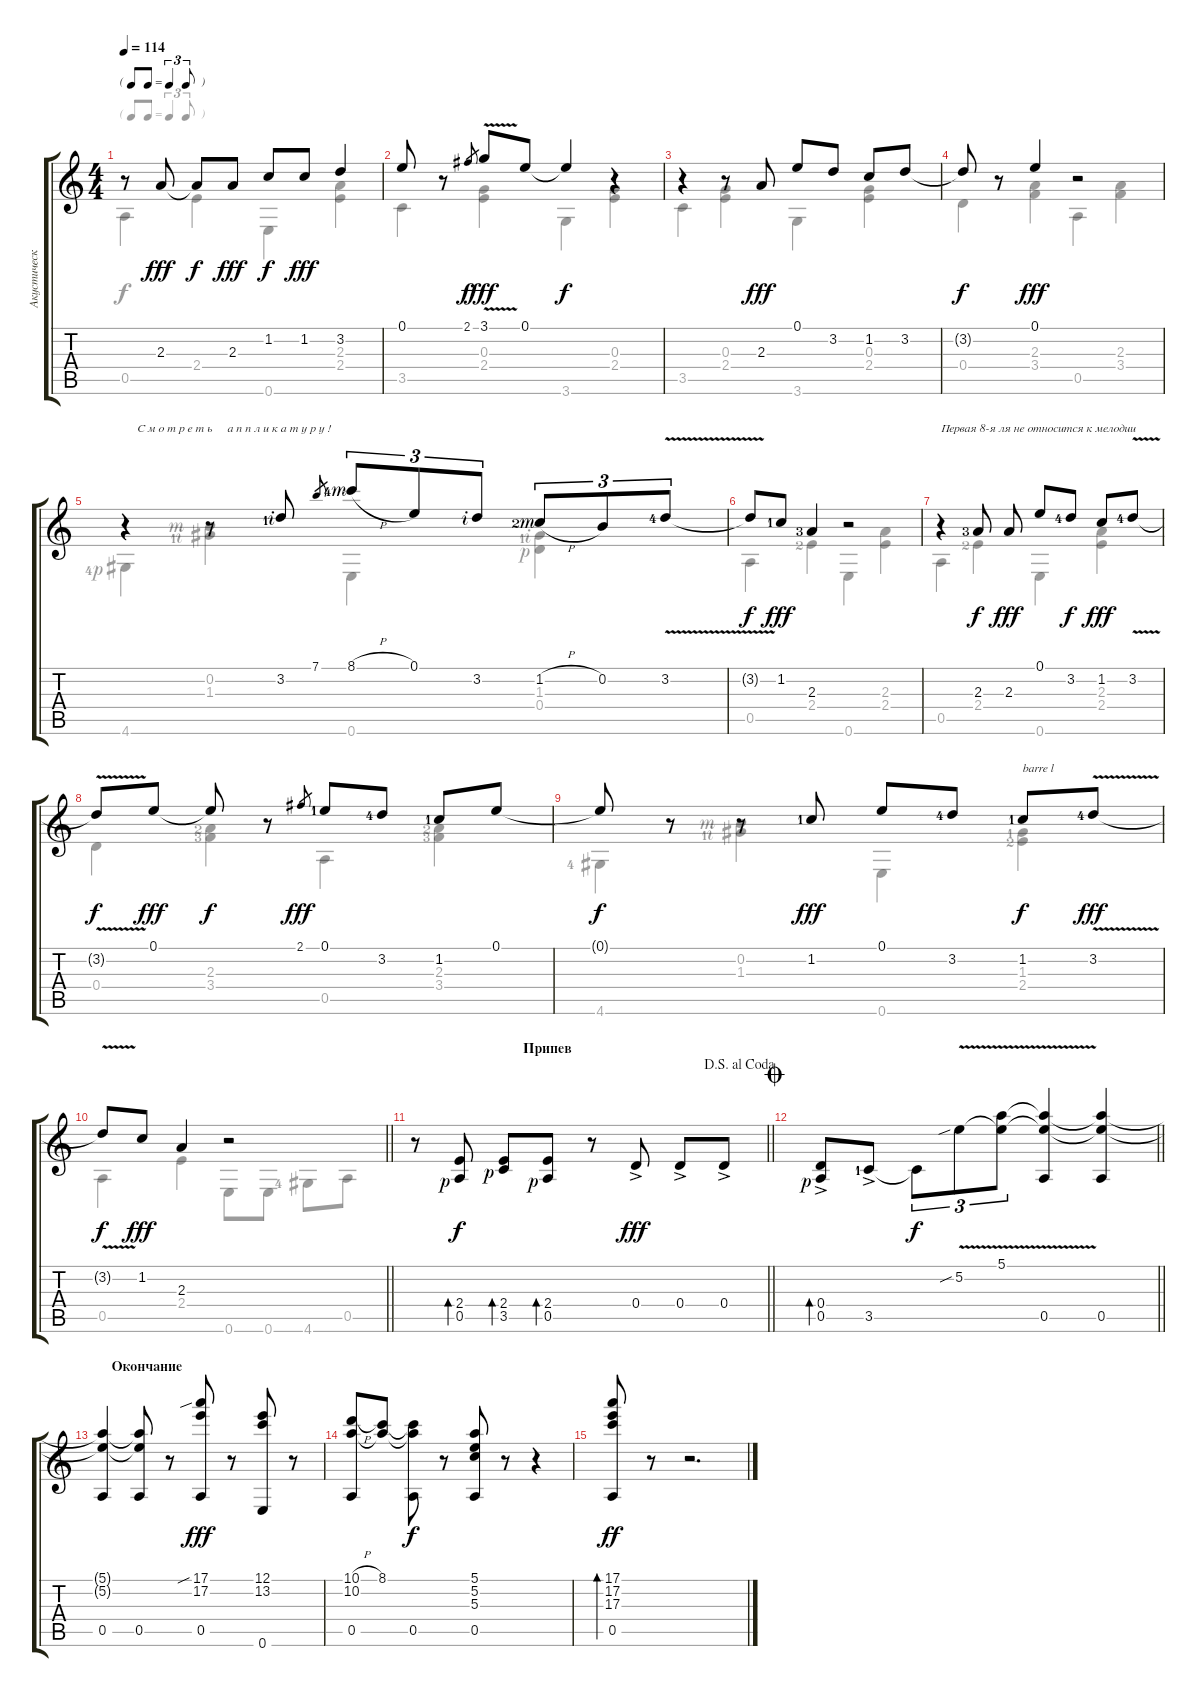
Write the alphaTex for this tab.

\track ("Акустическая Гитара" "Акустическ") {instrument acousticguitarsteel}
\staff {score tabs}
\tuning (E4 B3 G3 D3 A2 E2) {hide}
\voice
\ts (4 4)
\tf triplet8th
\tempo 114
\clef g2
\ks c
r.8{dy f} 2.3.8{dy fff} 2.3{t}.8{dy f} 2.3.8{dy fff} 1.2.8{dy f} 1.2.8{dy fff} 3.2.4 |
0.1.8 r.8 2.1.8{gr dy f} 3.1{v}.8{dy fff} 0.1.8 0.1{t}.4{dy f} r.4 |
r.4 r.8 2.3.8{dy fff} 0.1.8 3.2.8 1.2.8 3.2.8 |
3.2{t}.8{dy f} r.8 0.1.4{dy fff} r.2 |
r.4{txt "    С м о т р е т ь     а п п л и к а т у р у !"} r.8 3.2{lf 2 rf 2}.8 7.1.8{gr} 8.1{h lf 5 rf 3}.8{tu (3 2)} 0.1.8{tu (3 2)} 3.2{rf 2}.8{tu (3 2)} 1.2{h lf 3 rf 3}.8{tu (3 2)} 0.2.8{tu (3 2)} 3.2{v lf 5}.8{tu (3 2)} |
3.2{t}.8{dy f} 1.2{lf 2}.8{dy fff} 2.3{lf 4}.4 r.2 |
r.4{txt "Первая 8-я ля не относится к мелодии"} 2.3{lf 4}.8{dy f beam Up beam split} 2.3.8{dy fff} 0.1.8 3.2{lf 5}.8{dy f} 1.2.8{dy fff} 3.2{v lf 5}.8 |
3.2{t}.8{dy f} 0.1.8{dy fff} 0.1{t}.8{dy f} r.8 2.1.8{gr dy fff} 0.1{lf 2}.8 3.2{lf 5}.8 1.2{lf 2}.8 0.1.8 |
0.1{t}.8{dy f} r.8 r.8 1.2{lf 2}.8{dy fff} 0.1.8 3.2{lf 5}.8 1.2{lf 2}.8{txt "barre l" dy f} 3.2{v lf 5}.8{dy fff} |
\barLineRight lightlight
3.2{t}.8{dy f} 1.2.8{dy fff} 2.3.4 r.2 |
\section ("" "                                Припев")
\jump dalsegnoalcoda
\barLineRight lightlight
r.8 (2.4 0.5{rf 1}).8{bd 60 dy f} (2.4 3.5{rf 1}).8{bd 60} (2.4 0.5{rf 1}).8{bd 60} r.8 0.4{ac}.8{dy fff} 0.4{ac}.8 0.4{ac}.8 |
\jump coda
\barLineRight lightlight
(0.4{ac} 0.5{rf 1}).8{bd 60} 3.5{ac lf 2}.8 3.5{t}.8{tu (3 2) dy f} 5.2{v sib}.8{tu (3 2)} (5.1{v} 5.2{t}).8{tu (3 2)} (5.1{t} 5.2{t} 0.5).4 (5.1{t} 5.2{t} 0.5).4 |
\section ("" "     Окончание")
(5.1{t} 5.2{t} 0.5).4 (5.1{t} 5.2{t} 0.5).8 r.8 (17.1{sib} 17.2 0.5).8{dy fff beam Up} r.8 (12.1 13.2 0.6).8 r.8 |
(10.1{h} 10.2 0.5).8{beam Up} (8.1 10.2{t}).8{beam Up} (8.1{t} 10.2{t} 0.5).8{dy f} r.8 (5.1 5.2 5.3 0.5).8 r.8 r.4 |
(17.1 17.2 17.3 0.5).8{bd 120 dy ff beam Up} r.8 r.2{d}
\voice
\clef g2
\ottava regular
\simile none
\ks c
0.5.4{dy f} 2.4.4 0.6.4 (2.3 2.4).4 |
3.5.4 (0.3 2.4).4 3.6.4 (0.3 2.4).4 |
3.5.4 (0.3 2.4).4 3.6.4 (0.3 2.4).4 |
0.4.4 (2.3 3.4).4 0.5.4 (2.3 3.4).4 |
4.6{lf 5 rf 1}.4 (0.2{rf 3} 1.3{lf 2 rf 2}).4 0.6.4 (1.3{lf 2 rf 2} 0.4{rf 1}).4 |
0.5.4 2.4{lf 3}.4 0.6.4 (2.3 2.4).4 |
0.5.4 2.4{lf 3}.4 0.6.4 (2.3 2.4).4 |
0.4.4 (2.3{lf 3} 3.4{lf 4}).4 0.5.4 (2.3{lf 3} 3.4{lf 4}).4 |
4.6{lf 5}.4 (0.2{rf 3} 1.3{lf 2 rf 2}).4 0.6.4 (1.3{lf 2} 2.4{lf 3}).4 |
\barLineRight lightlight
0.5.4 2.4.4 0.6.8 0.6.8 4.6{lf 5}.8 0.5.8 |
\barLineRight lightlight
|
\barLineRight lightlight
|
|
|
